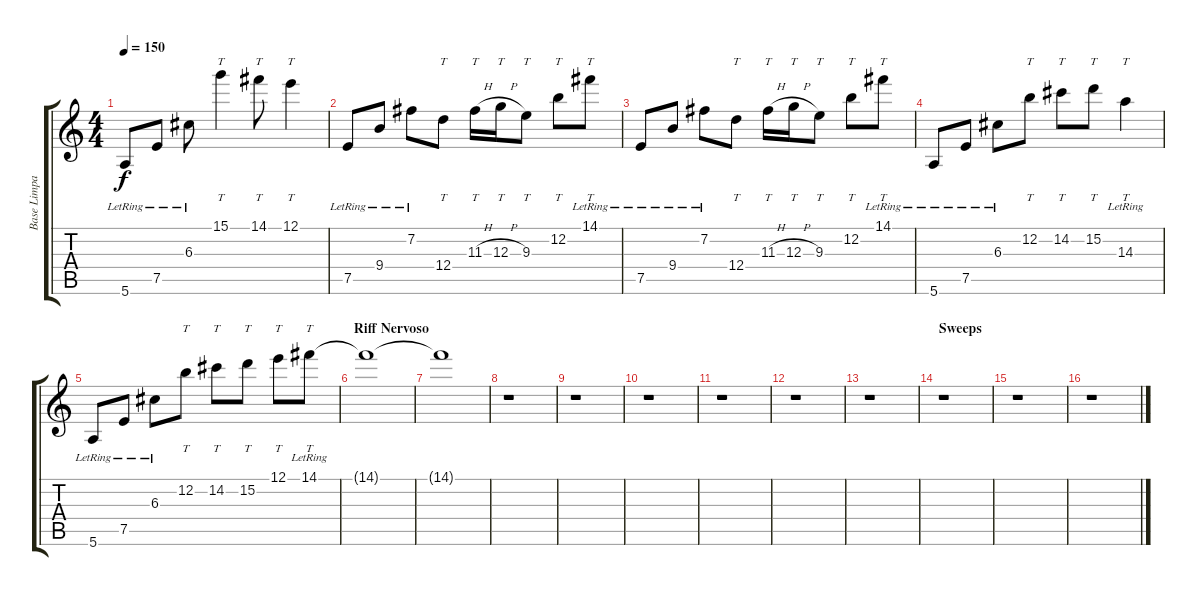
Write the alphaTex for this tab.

\track ("Base Limpa" "Base Limpa") {instrument electricguitarclean}
\staff {score tabs}
\tuning (E4 B3 G3 D3 A2 E2) {hide}
\ts (4 4)
\tempo 150
\clef g2
\ks c
5.6{lr}.8{dy f} 7.5{lr}.8 6.3{lr}.8 15.1.4{tt} 14.1.8{tt} 12.1.4{tt} |
7.5{lr}.8 9.4{lr}.8 7.2{lr}.8 12.4.8{tt} 11.3{h}.16{tt} 12.3{h}.16{tt} 9.3.8{tt} 12.2.8{tt} 14.1{lr}.8{tt} |
7.5{lr}.8 9.4{lr}.8 7.2{lr}.8 12.4.8{tt} 11.3{h}.16{tt} 12.3{h}.16{tt} 9.3.8{tt} 12.2.8{tt} 14.1{lr}.8{tt} |
5.6{lr}.8 7.5{lr}.8 6.3{lr}.8 12.2.8{tt} 14.2.8{tt} 15.2.8{tt} 14.3{lr}.4{tt} |
5.6{lr}.8 7.5{lr}.8 6.3{lr}.8 12.2.8{tt} 14.2.8{tt} 15.2.8{tt} 12.1.8{tt} 14.1{lr}.8{tt} |
\section ("" "Riff Nervoso")
14.1{t}.1 |
14.1{t}.1 |
r.1{volume 7 instrument electricguitarclean} |
r.1 |
r.1 |
r.1 |
r.1 |
r.1 |
\section ("" "Sweeps")
r.1 |
r.1 |
r.1
